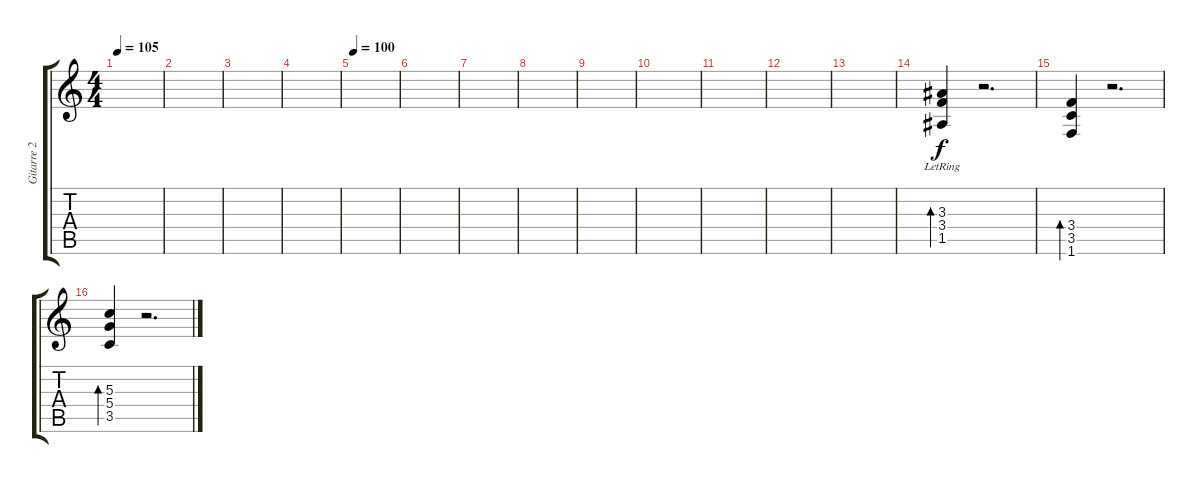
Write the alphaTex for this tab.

\track ("Gitarre 2" "Gitarre 2") {instrument overdrivenguitar}
\staff {score tabs}
\tuning (E4 B3 G3 D3 A2 E2) {hide}
\ts (4 4)
\tempo 105
\clef g2
\ks c
|
|
|
|
\tempo 100
|
|
|
|
|
|
|
|
|
(3.3 3.4{lr} 1.5).4{bd 120 volume 10 instrument acousticguitarsteel} r.2{d} |
(3.4 3.5 1.6).4{bd 120} r.2{d} |
(5.3 5.4 3.5).4{bd 120} r.2{d}
